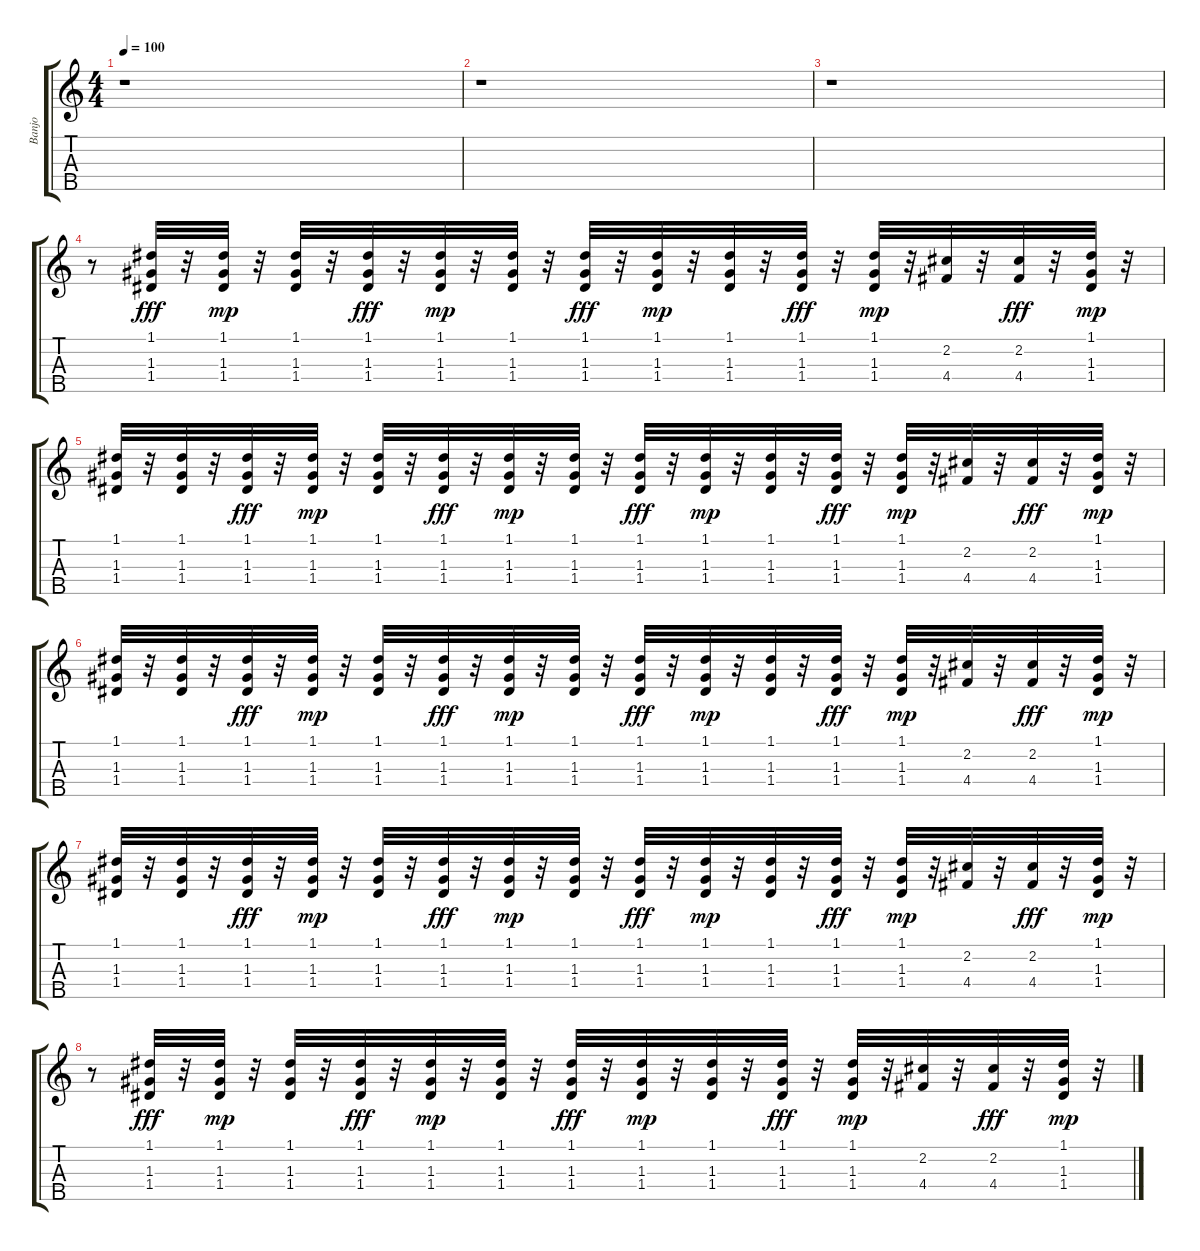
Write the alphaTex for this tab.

\track ("Banjo" "Banjo") {instrument banjo}
\staff {score tabs}
\tuning (D4 B3 G3 D3 G4) {hide}
\displaytranspose 12
\ts (4 4)
\tempo 100
\clef g2
\ks c
r.1{dy fff} |
r.1 |
r.1 |
r.8 (1.1 1.3 1.4).32 r.32 (1.1 1.3 1.4).32{dy mp} r.32 (1.1 1.3 1.4).32 r.32 (1.1 1.3 1.4).32{dy fff} r.32 (1.1 1.3 1.4).32{dy mp} r.32 (1.1 1.3 1.4).32 r.32 (1.1 1.3 1.4).32{dy fff} r.32 (1.1 1.3 1.4).32{dy mp} r.32 (1.1 1.3 1.4).32 r.32 (1.1 1.3 1.4).32{dy fff} r.32 (1.1 1.3 1.4).32{dy mp} r.32 (2.2 4.4).32 r.32 (2.2 4.4).32{dy fff} r.32 (1.1 1.3 1.4).32{dy mp} r.32 |
(1.1 1.3 1.4).32 r.32 (1.1 1.3 1.4).32 r.32 (1.1 1.3 1.4).32{dy fff} r.32 (1.1 1.3 1.4).32{dy mp} r.32 (1.1 1.3 1.4).32 r.32 (1.1 1.3 1.4).32{dy fff} r.32 (1.1 1.3 1.4).32{dy mp} r.32 (1.1 1.3 1.4).32 r.32 (1.1 1.3 1.4).32{dy fff} r.32 (1.1 1.3 1.4).32{dy mp} r.32 (1.1 1.3 1.4).32 r.32 (1.1 1.3 1.4).32{dy fff} r.32 (1.1 1.3 1.4).32{dy mp} r.32 (2.2 4.4).32 r.32 (2.2 4.4).32{dy fff} r.32 (1.1 1.3 1.4).32{dy mp} r.32 |
(1.1 1.3 1.4).32 r.32 (1.1 1.3 1.4).32 r.32 (1.1 1.3 1.4).32{dy fff} r.32 (1.1 1.3 1.4).32{dy mp} r.32 (1.1 1.3 1.4).32 r.32 (1.1 1.3 1.4).32{dy fff} r.32 (1.1 1.3 1.4).32{dy mp} r.32 (1.1 1.3 1.4).32 r.32 (1.1 1.3 1.4).32{dy fff} r.32 (1.1 1.3 1.4).32{dy mp} r.32 (1.1 1.3 1.4).32 r.32 (1.1 1.3 1.4).32{dy fff} r.32 (1.1 1.3 1.4).32{dy mp} r.32 (2.2 4.4).32 r.32 (2.2 4.4).32{dy fff} r.32 (1.1 1.3 1.4).32{dy mp} r.32 |
(1.1 1.3 1.4).32 r.32 (1.1 1.3 1.4).32 r.32 (1.1 1.3 1.4).32{dy fff} r.32 (1.1 1.3 1.4).32{dy mp} r.32 (1.1 1.3 1.4).32 r.32 (1.1 1.3 1.4).32{dy fff} r.32 (1.1 1.3 1.4).32{dy mp} r.32 (1.1 1.3 1.4).32 r.32 (1.1 1.3 1.4).32{dy fff} r.32 (1.1 1.3 1.4).32{dy mp} r.32 (1.1 1.3 1.4).32 r.32 (1.1 1.3 1.4).32{dy fff} r.32 (1.1 1.3 1.4).32{dy mp} r.32 (2.2 4.4).32 r.32 (2.2 4.4).32{dy fff} r.32 (1.1 1.3 1.4).32{dy mp} r.32 |
r.8 (1.1 1.3 1.4).32{dy fff} r.32 (1.1 1.3 1.4).32{dy mp} r.32 (1.1 1.3 1.4).32 r.32 (1.1 1.3 1.4).32{dy fff} r.32 (1.1 1.3 1.4).32{dy mp} r.32 (1.1 1.3 1.4).32 r.32 (1.1 1.3 1.4).32{dy fff} r.32 (1.1 1.3 1.4).32{dy mp} r.32 (1.1 1.3 1.4).32 r.32 (1.1 1.3 1.4).32{dy fff} r.32 (1.1 1.3 1.4).32{dy mp} r.32 (2.2 4.4).32 r.32 (2.2 4.4).32{dy fff} r.32 (1.1 1.3 1.4).32{dy mp} r.32
